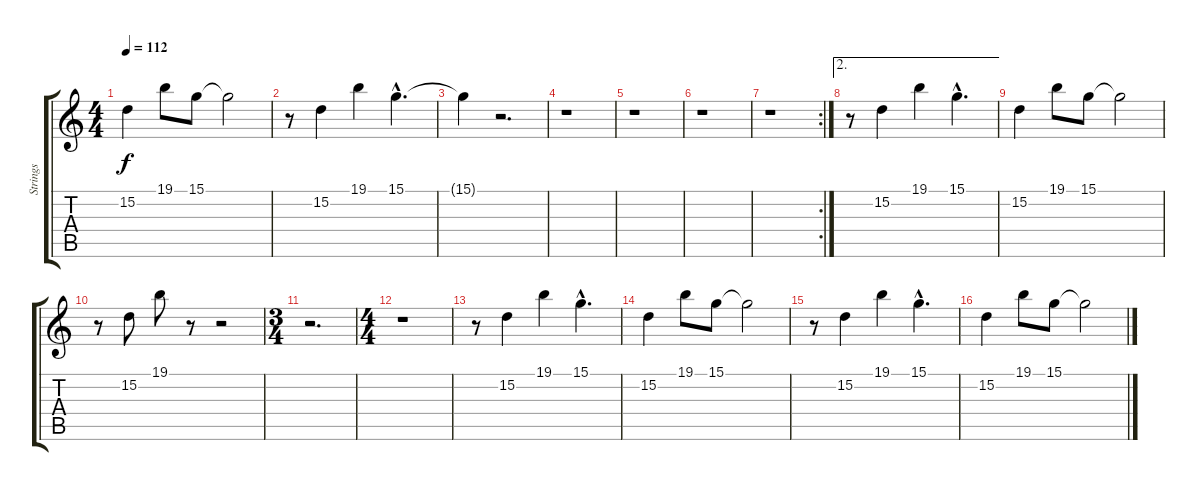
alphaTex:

\track ("Strings" "Strings") {instrument stringensemble1}
\staff {score tabs}
\tuning (E4 B3 G3 D3 A2 E2) {hide}
\ts (4 4)
\tempo 112
\clef g2
\ks c
15.2.4{dy f} 19.1.8 15.1.8 15.1{t}.2 |
r.8 15.2.4 19.1.4 15.1{hac}.4{d} |
15.1{t}.4 r.2{d} |
r.1 |
r.1 |
r.1 |
\rc 2
r.1 |
\ae 2
r.8 15.2.4 19.1.4 15.1{hac}.4{d} |
15.2.4 19.1.8 15.1.8 15.1{t}.2 |
r.8 15.2.8 19.1.8 r.8 r.2 |
\ts (3 4)
r.2{d} |
\ts (4 4)
r.1 |
r.8 15.2.4 19.1.4 15.1{hac}.4{d} |
15.2.4 19.1.8 15.1.8 15.1{t}.2 |
r.8 15.2.4 19.1.4 15.1{hac}.4{d} |
15.2.4 19.1.8 15.1.8 15.1{t}.2
